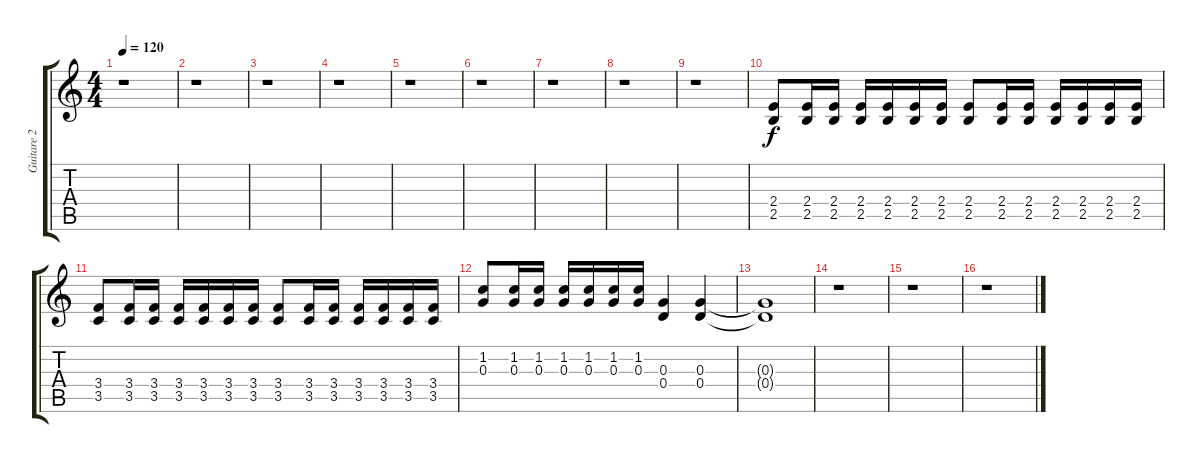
\track ("Guitare 2" "Guitare 2") {instrument distortionguitar}
\staff {score tabs}
\tuning (E4 B3 G3 D3 A2 E2) {hide}
\ts (4 4)
\tempo 120
\clef g2
\ks c
r.1{dy f} |
r.1 |
r.1 |
r.1 |
r.1 |
r.1 |
r.1 |
r.1 |
r.1 |
(2.4 2.5).8 (2.4 2.5).16 (2.4 2.5).16 (2.4 2.5).16 (2.4 2.5).16 (2.4 2.5).16 (2.4 2.5).16 (2.4 2.5).8 (2.4 2.5).16 (2.4 2.5).16 (2.4 2.5).16 (2.4 2.5).16 (2.4 2.5).16 (2.4 2.5).16 |
(3.4 3.5).8 (3.4 3.5).16 (3.4 3.5).16 (3.4 3.5).16 (3.4 3.5).16 (3.4 3.5).16 (3.4 3.5).16 (3.4 3.5).8 (3.4 3.5).16 (3.4 3.5).16 (3.4 3.5).16 (3.4 3.5).16 (3.4 3.5).16 (3.4 3.5).16 |
(1.2 0.3).8 (1.2 0.3).16 (1.2 0.3).16 (1.2 0.3).16 (1.2 0.3).16 (1.2 0.3).16 (1.2 0.3).16 (0.3 0.4).4 (0.3 0.4).4 |
(0.3{t} 0.4{t}).1 |
r.1 |
r.1 |
r.1
